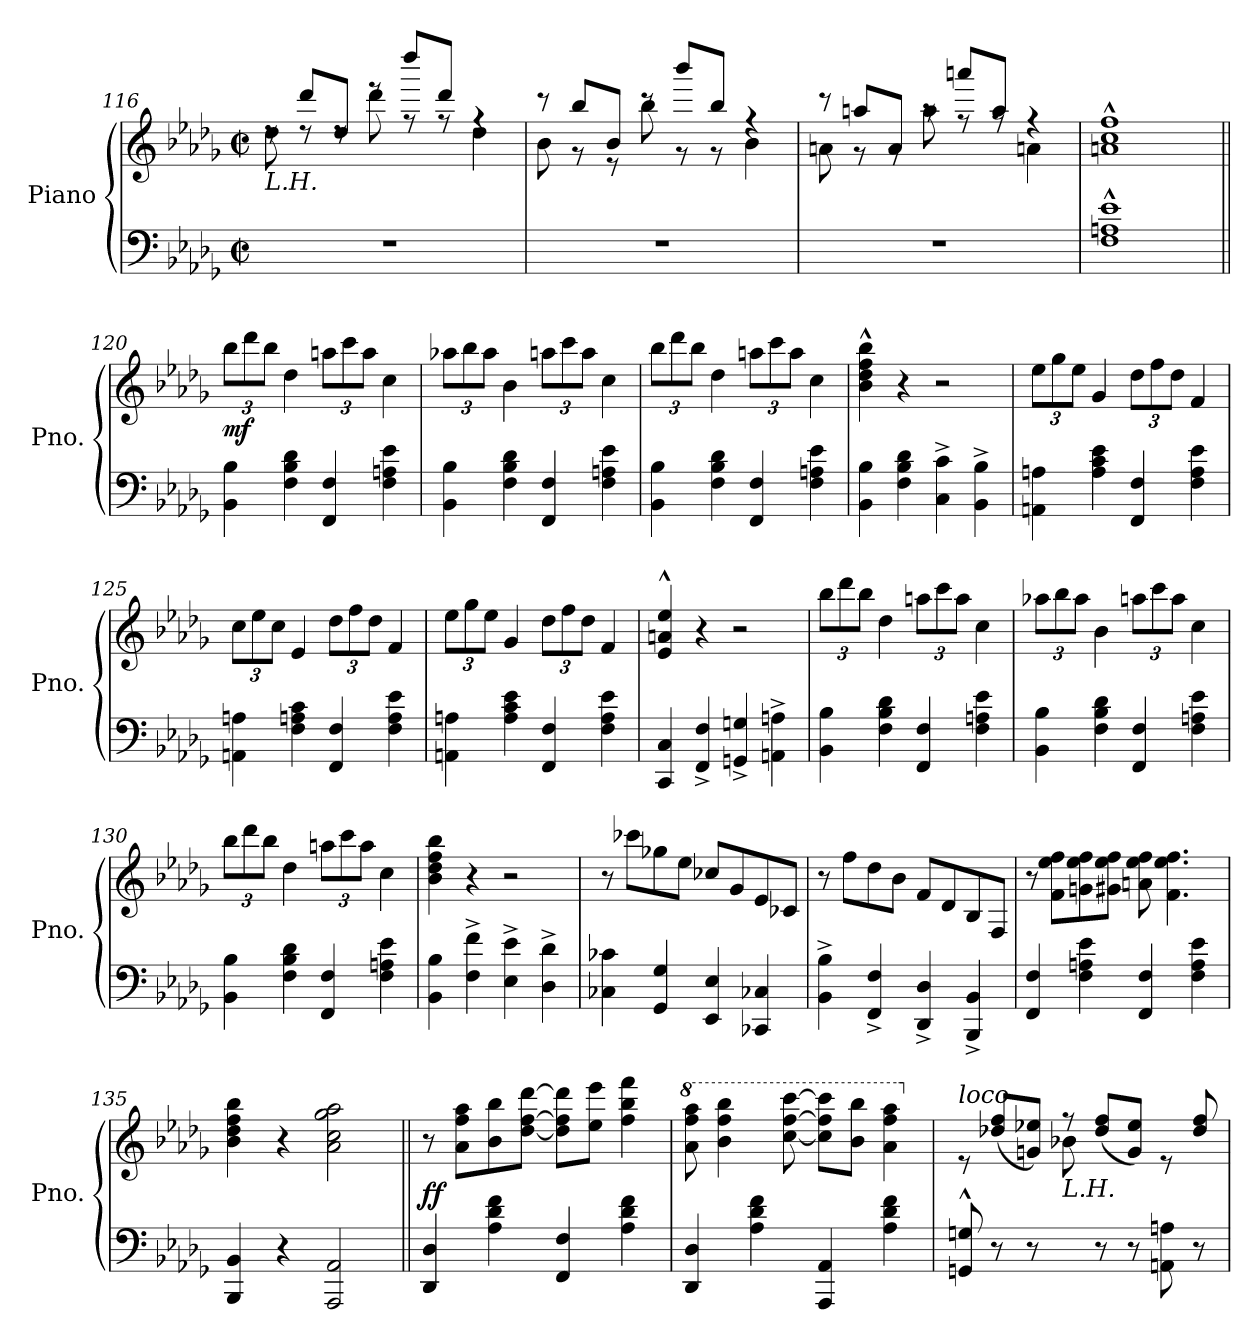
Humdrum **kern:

**kern	**kern	**dynam
*part1	*part1	*part1
*staff2	*staff1	*staff1/2
*I"Piano	*	*
*I'Pno.	*	*
!!LO:LB:g=z
*clefF4	*clefG2	*
*k[b-e-a-d-g-]	*k[b-e-a-d-g-]	*
*M2/2	*M2/2	*
*met(c|)	*met(c|)	*
=116	=116	=116
*	*^	*
!	!LO:TX:b:i:t=L.H.	!	!
1r	8rdd	8dd-\	.
.	8ddd-/L	8rdd	.
.	8dd-/J	8rdd	.
.	8reee	8ddd-\	.
.	8dddd-/L	8rff	.
.	8ddd-/J	8rff	.
.	4rff	4dd-\	.
=117	=117	=117	=117
1r	8r	8b-\	.
.	8bb-/L	8r	.
.	8b-/J	8r	.
.	8rccc	8bb-\	.
.	8bbb-/L	8r	.
.	8bb-/J	8r	.
.	4rff	4b-\	.
=118	=118	=118	=118
1r	8r	8an\	.
.	8aan/L	8r	.
.	8a/J	8rg	.
.	8raa	8aa\	.
.	8aaan/L	8rff	.
.	8aa/J	8rff	.
.	4rff	4an\	.
*	*v	*v	*
=119	=119	=119
1F^^ 1An^^ 1e-^^	1an^^ 1cc^^ 1ff^^	.
!!LO:LB:g=z
=120||	=120||	=120||
*	*Xbrackettup	*
!	!	!LO:DY:b
4BB-\ 4B-\	12bb-\L	mf
.	12ddd-\	.
.	12bb-\J	.
4F\ 4B-\ 4d-\	4dd-\	.
4FF/ 4F/	12aan\L	.
.	12ccc\	.
.	12aa\J	.
4F\ 4An\ 4e-\	4cc\	.
=121	=121	=121
4BB-\ 4B-\	12aa-X\L	.
.	12bb-\	.
.	12aa-\J	.
4F\ 4B-\ 4d-\	4b-\	.
4FF/ 4F/	12aan\L	.
.	12ccc\	.
.	12aa\J	.
4F\ 4An\ 4e-\	4cc\	.
=122	=122	=122
4BB-\ 4B-\	12bb-\L	.
.	12ddd-\	.
.	12bb-\J	.
4F\ 4B-\ 4d-\	4dd-\	.
4FF/ 4F/	12aan\L	.
.	12ccc\	.
.	12aa\J	.
4F\ 4An\ 4e-\	4cc\	.
=123	=123	=123
4BB-\ 4B-\	4b-\^^ 4dd-\^^ 4ff\^^ 4bb-\^^	.
4F\ 4B-\ 4d-\	4r	.
4C\^ 4c\^	2r	.
4BB-\^ 4B-\^	.	.
!!LO:PB:g=z
=124	=124	=124
4AAn\ 4An\	12ee-\L	.
.	12gg-\	.
.	12ee-\J	.
4A\ 4c\ 4e-\	4g-/	.
4FF/ 4F/	12dd-\L	.
.	12ff\	.
.	12dd-\J	.
4F\ 4A\ 4e-\	4f/	.
=125	=125	=125
4AAn\ 4An\	12cc\L	.
.	12ee-\	.
.	12cc\J	.
4F\ 4An\ 4c\	4e-/	.
4FF/ 4F/	12dd-\L	.
.	12ff\	.
.	12dd-\J	.
4F\ 4A\ 4e-\	4f/	.
=126	=126	=126
4AAn\ 4An\	12ee-\L	.
.	12gg-\	.
.	12ee-\J	.
4A\ 4c\ 4e-\	4g-/	.
4FF/ 4F/	12dd-\L	.
.	12ff\	.
.	12dd-\J	.
4F\ 4A\ 4e-\	4f/	.
!!LO:LB:g=z
=127	=127	=127
4CC/ 4C/	4e-/^^ 4an/^^ 4ee-/^^	.
4FF/^ 4F/^	4r	.
4GGn/^ 4Gn/^	2r	.
4AAn\^ 4An\^	.	.
=128	=128	=128
4BB-\ 4B-\	12bb-\L	.
.	12ddd-\	.
.	12bb-\J	.
4F\ 4B-\ 4d-\	4dd-\	.
4FF/ 4F/	12aan\L	.
.	12ccc\	.
.	12aa\J	.
4F\ 4An\ 4e-\	4cc\	.
=129	=129	=129
4BB-\ 4B-\	12aa-X\L	.
.	12bb-\	.
.	12aa-\J	.
4F\ 4B-\ 4d-\	4b-\	.
4FF/ 4F/	12aan\L	.
.	12ccc\	.
.	12aa\J	.
4F\ 4An\ 4e-\	4cc\	.
!!LO:LB:g=z
=130	=130	=130
4BB-\ 4B-\	12bb-\L	.
.	12ddd-\	.
.	12bb-\J	.
4F\ 4B-\ 4d-\	4dd-\	.
4FF/ 4F/	12aan\L	.
.	12ccc\	.
.	12aa\J	.
4F\ 4An\ 4e-\	4cc\	.
=131	=131	=131
4BB-\ 4B-\	4b-\ 4dd-\ 4ff\ 4bb-\	.
4F\^ 4f\^	4r	.
4E-\^ 4e-\^	2r	.
4D-\^ 4d-\^	.	.
=132	=132	=132
4C-X\ 4c-X\	8r	.
.	8ccc-X\L	.
4GG-/ 4G-/	8gg-X\	.
.	8ee-\J	.
4EE-/ 4E-/	8cc-X/L	.
.	8g-/	.
4CC-X/ 4C-X/	8e-/	.
.	8c-X/J	.
!!LO:LB:g=z
=133	=133	=133
4BB-\^ 4B-\^	8r	.
.	8ff\L	.
4FF/^ 4F/^	8dd-\	.
.	8b-\J	.
4DD-/^ 4D-/^	8f/L	.
.	8d-/	.
4BBB-/^ 4BB-/^	8B-/	.
.	8F/J	.
=134	=134	=134
4FF/ 4F/	8r	.
.	8f\ 8ee-\ 8ff\L	.
4F\ 4An\ 4e-\	8gn\ 8ee-\ 8ff\	.
.	8g#X\ 8ee-\ 8ff\J	.
4FF/ 4F/	8an\ 8ee-\ 8ff\	.
.	4.f\ 4.ee-\ 4.ff\	.
4F\ 4A\ 4e-\	.	.
=135	=135	=135
4BBB-/ 4BB-/	4b-\ 4dd-\ 4ff\ 4bb-\	.
4r	4r	.
2AAA-/ 2AA-/	2a-\ 2cc\ 2gg-\ 2aa-\	.
=136||	=136||	=136||
!	!	!LO:DY:b
4DD-/ 4D-/	8r	ff
.	8a-\ 8ff\ 8aa-\L	.
4A-\ 4d-\ 4f\	8b-\ 8bb-\	.
.	[8dd-\ [8ff\ [8ddd-\J	.
4FF/ 4F/	8dd-\] 8ff\] 8ddd-\]L	.
.	8ee-\ 8eee-\J	.
4A-\ 4d-\ 4f\	4ff\ 4bb-\ 4fff\	.
!!LO:LB:g=z
=137	=137	=137
*	*8va	*
4DD-/ 4D-/	8aa-\ 8fff\ 8aaa-\	.
.	4bb-\ 4fff\ 4bbb-\	.
4A-\ 4d-\ 4f\	.	.
.	[8ccc\ [8fff\ [8cccc\	.
4AAA-/ 4AA-/	8ccc\] 8fff\] 8cccc\]L	.
.	8bb-\ 8bbb-\J	.
4A-\ 4d-\ 4f\	4aa-\ 4fff\ 4aaa-\	.
=138	=138	=138
*	*X8va	*
*	*^	*
!	!LO:TX:a:i:t=loco	!	!
8GGn/^^ 8Gn/^^	8re	4.ryy	.
8r	(<8dd-X/ 8ff/L	.	.
8r	8gn/ 8ee-X/J)	.	.
!	!LO:TX:b:i:t=L.H.	!	!
8ryy	8r	8b-X\	.
8r	(<8dd-/ 8ff/L	2ryy	.
8r	8g/ 8ee-/J)	.	.
8AAn\ 8An\	8re	.	.
8r	8dd-/ 8ff/	.	.
*	*v	*v	*
=	=	=
*-	*-	*-
